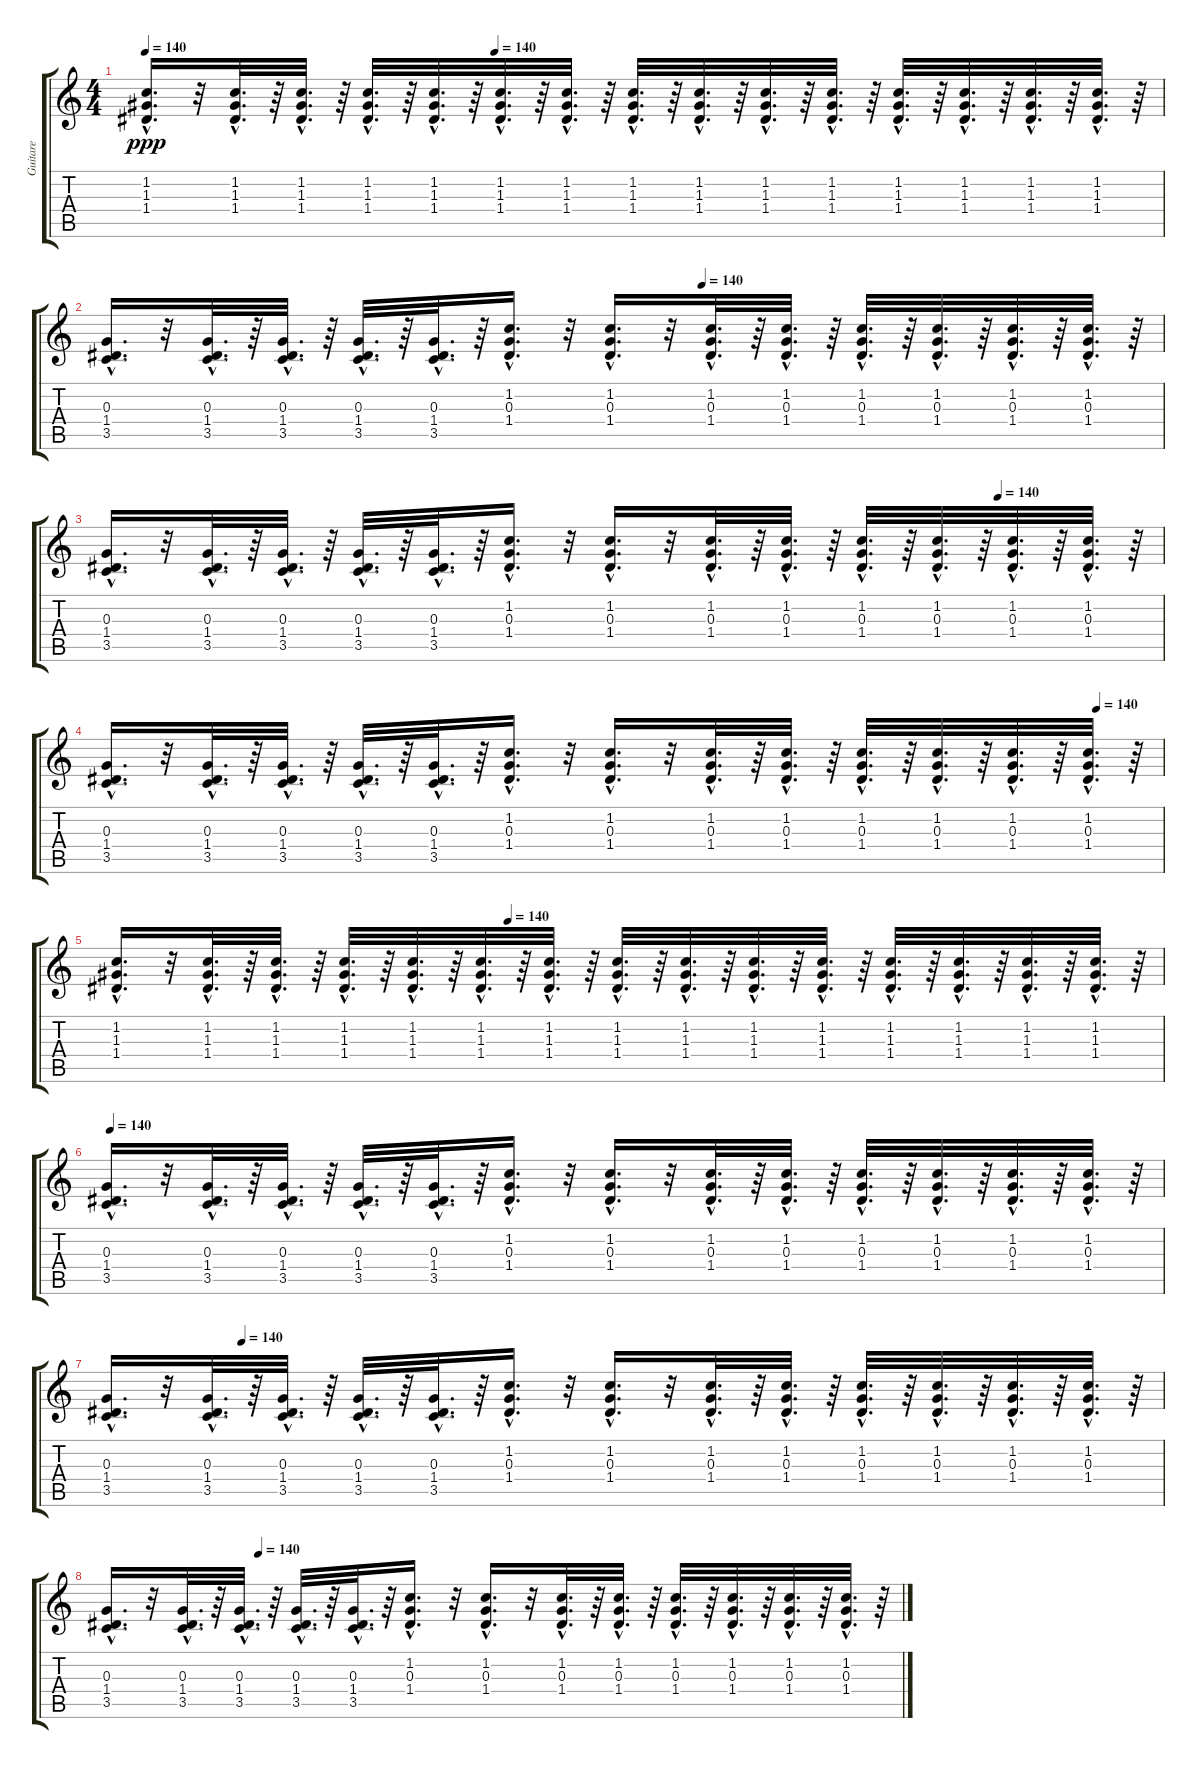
\track ("Guitare" "Guitare") {instrument acousticguitarnylon}
\staff {score tabs}
\tuning (E4 B3 G3 D3 A2 E2) {hide}
\ts (4 4)
\tempo 140
\tempo (140 0.34375)
\clef g2
\ks c
(1.2{hac} 1.3{hac} 1.4{hac}).16{d dy ppp} r.32 (1.2{hac} 1.3{hac} 1.4{hac}).32{d} r.64 (1.2{hac} 1.3{hac} 1.4{hac}).32{d} r.64 (1.2{hac} 1.3{hac} 1.4{hac}).32{d} r.64 (1.2{hac} 1.3{hac} 1.4{hac}).32{d} r.64 (1.2{hac} 1.3{hac} 1.4{hac}).32{d} r.64 (1.2{hac} 1.3{hac} 1.4{hac}).32{d} r.64 (1.2{hac} 1.3{hac} 1.4{hac}).32{d} r.64 (1.2{hac} 1.3{hac} 1.4{hac}).32{d} r.64 (1.2{hac} 1.3{hac} 1.4{hac}).32{d} r.64 (1.2{hac} 1.3{hac} 1.4{hac}).32{d} r.64 (1.2{hac} 1.3{hac} 1.4{hac}).32{d} r.64 (1.2{hac} 1.3{hac} 1.4{hac}).32{d} r.64 (1.2{hac} 1.3{hac} 1.4{hac}).32{d} r.64 (1.2{hac} 1.3{hac} 1.4{hac}).32{d} r.64 |
\tempo (140 0.5625)
(0.3{hac} 1.4{hac} 3.5{hac}).16{d} r.32 (0.3{hac} 1.4{hac} 3.5{hac}).32{d} r.64 (0.3{hac} 1.4{hac} 3.5{hac}).32{d} r.64 (0.3{hac} 1.4{hac} 3.5{hac}).32{d} r.64 (0.3{hac} 1.4{hac} 3.5{hac}).32{d} r.64 (1.2{hac} 0.3{hac} 1.4{hac}).16{d} r.32 (1.2{hac} 0.3{hac} 1.4{hac}).16{d} r.32 (1.2{hac} 0.3{hac} 1.4{hac}).32{d} r.64 (1.2{hac} 0.3{hac} 1.4{hac}).32{d} r.64 (1.2{hac} 0.3{hac} 1.4{hac}).32{d} r.64 (1.2{hac} 0.3{hac} 1.4{hac}).32{d} r.64 (1.2{hac} 0.3{hac} 1.4{hac}).32{d} r.64 (1.2{hac} 0.3{hac} 1.4{hac}).32{d} r.64 |
\tempo (140 0.84375)
(0.3{hac} 1.4{hac} 3.5{hac}).16{d} r.32 (0.3{hac} 1.4{hac} 3.5{hac}).32{d} r.64 (0.3{hac} 1.4{hac} 3.5{hac}).32{d} r.64 (0.3{hac} 1.4{hac} 3.5{hac}).32{d} r.64 (0.3{hac} 1.4{hac} 3.5{hac}).32{d} r.64 (1.2{hac} 0.3{hac} 1.4{hac}).16{d} r.32 (1.2{hac} 0.3{hac} 1.4{hac}).16{d} r.32 (1.2{hac} 0.3{hac} 1.4{hac}).32{d} r.64 (1.2{hac} 0.3{hac} 1.4{hac}).32{d} r.64 (1.2{hac} 0.3{hac} 1.4{hac}).32{d} r.64 (1.2{hac} 0.3{hac} 1.4{hac}).32{d} r.64 (1.2{hac} 0.3{hac} 1.4{hac}).32{d} r.64 (1.2{hac} 0.3{hac} 1.4{hac}).32{d} r.64 |
\tempo (140 0.9375)
(0.3{hac} 1.4{hac} 3.5{hac}).16{d} r.32 (0.3{hac} 1.4{hac} 3.5{hac}).32{d} r.64 (0.3{hac} 1.4{hac} 3.5{hac}).32{d} r.64 (0.3{hac} 1.4{hac} 3.5{hac}).32{d} r.64 (0.3{hac} 1.4{hac} 3.5{hac}).32{d} r.64 (1.2{hac} 0.3{hac} 1.4{hac}).16{d} r.32 (1.2{hac} 0.3{hac} 1.4{hac}).16{d} r.32 (1.2{hac} 0.3{hac} 1.4{hac}).32{d} r.64 (1.2{hac} 0.3{hac} 1.4{hac}).32{d} r.64 (1.2{hac} 0.3{hac} 1.4{hac}).32{d} r.64 (1.2{hac} 0.3{hac} 1.4{hac}).32{d} r.64 (1.2{hac} 0.3{hac} 1.4{hac}).32{d} r.64 (1.2{hac} 0.3{hac} 1.4{hac}).32{d} r.64 |
\tempo (140 0.375)
(1.2{hac} 1.3{hac} 1.4{hac}).16{d} r.32 (1.2{hac} 1.3{hac} 1.4{hac}).32{d} r.64 (1.2{hac} 1.3{hac} 1.4{hac}).32{d} r.64 (1.2{hac} 1.3{hac} 1.4{hac}).32{d} r.64 (1.2{hac} 1.3{hac} 1.4{hac}).32{d} r.64 (1.2{hac} 1.3{hac} 1.4{hac}).32{d} r.64 (1.2{hac} 1.3{hac} 1.4{hac}).32{d} r.64 (1.2{hac} 1.3{hac} 1.4{hac}).32{d} r.64 (1.2{hac} 1.3{hac} 1.4{hac}).32{d} r.64 (1.2{hac} 1.3{hac} 1.4{hac}).32{d} r.64 (1.2{hac} 1.3{hac} 1.4{hac}).32{d} r.64 (1.2{hac} 1.3{hac} 1.4{hac}).32{d} r.64 (1.2{hac} 1.3{hac} 1.4{hac}).32{d} r.64 (1.2{hac} 1.3{hac} 1.4{hac}).32{d} r.64 (1.2{hac} 1.3{hac} 1.4{hac}).32{d} r.64 |
\tempo 140
(0.3{hac} 1.4{hac} 3.5{hac}).16{d} r.32 (0.3{hac} 1.4{hac} 3.5{hac}).32{d} r.64 (0.3{hac} 1.4{hac} 3.5{hac}).32{d} r.64 (0.3{hac} 1.4{hac} 3.5{hac}).32{d} r.64 (0.3{hac} 1.4{hac} 3.5{hac}).32{d} r.64 (1.2{hac} 0.3{hac} 1.4{hac}).16{d} r.32 (1.2{hac} 0.3{hac} 1.4{hac}).16{d} r.32 (1.2{hac} 0.3{hac} 1.4{hac}).32{d} r.64 (1.2{hac} 0.3{hac} 1.4{hac}).32{d} r.64 (1.2{hac} 0.3{hac} 1.4{hac}).32{d} r.64 (1.2{hac} 0.3{hac} 1.4{hac}).32{d} r.64 (1.2{hac} 0.3{hac} 1.4{hac}).32{d} r.64 (1.2{hac} 0.3{hac} 1.4{hac}).32{d} r.64 |
\tempo (140 0.125)
(0.3{hac} 1.4{hac} 3.5{hac}).16{d} r.32 (0.3{hac} 1.4{hac} 3.5{hac}).32{d} r.64 (0.3{hac} 1.4{hac} 3.5{hac}).32{d} r.64 (0.3{hac} 1.4{hac} 3.5{hac}).32{d} r.64 (0.3{hac} 1.4{hac} 3.5{hac}).32{d} r.64 (1.2{hac} 0.3{hac} 1.4{hac}).16{d} r.32 (1.2{hac} 0.3{hac} 1.4{hac}).16{d} r.32 (1.2{hac} 0.3{hac} 1.4{hac}).32{d} r.64 (1.2{hac} 0.3{hac} 1.4{hac}).32{d} r.64 (1.2{hac} 0.3{hac} 1.4{hac}).32{d} r.64 (1.2{hac} 0.3{hac} 1.4{hac}).32{d} r.64 (1.2{hac} 0.3{hac} 1.4{hac}).32{d} r.64 (1.2{hac} 0.3{hac} 1.4{hac}).32{d} r.64 |
\tempo (140 0.1875)
(0.3{hac} 1.4{hac} 3.5{hac}).16{d} r.32 (0.3{hac} 1.4{hac} 3.5{hac}).32{d} r.64 (0.3{hac} 1.4{hac} 3.5{hac}).32{d} r.64 (0.3{hac} 1.4{hac} 3.5{hac}).32{d} r.64 (0.3{hac} 1.4{hac} 3.5{hac}).32{d} r.64 (1.2{hac} 0.3{hac} 1.4{hac}).16{d} r.32 (1.2{hac} 0.3{hac} 1.4{hac}).16{d} r.32 (1.2{hac} 0.3{hac} 1.4{hac}).32{d} r.64 (1.2{hac} 0.3{hac} 1.4{hac}).32{d} r.64 (1.2{hac} 0.3{hac} 1.4{hac}).32{d} r.64 (1.2{hac} 0.3{hac} 1.4{hac}).32{d} r.64 (1.2{hac} 0.3{hac} 1.4{hac}).32{d} r.64 (1.2{hac} 0.3{hac} 1.4{hac}).32{d} r.64
